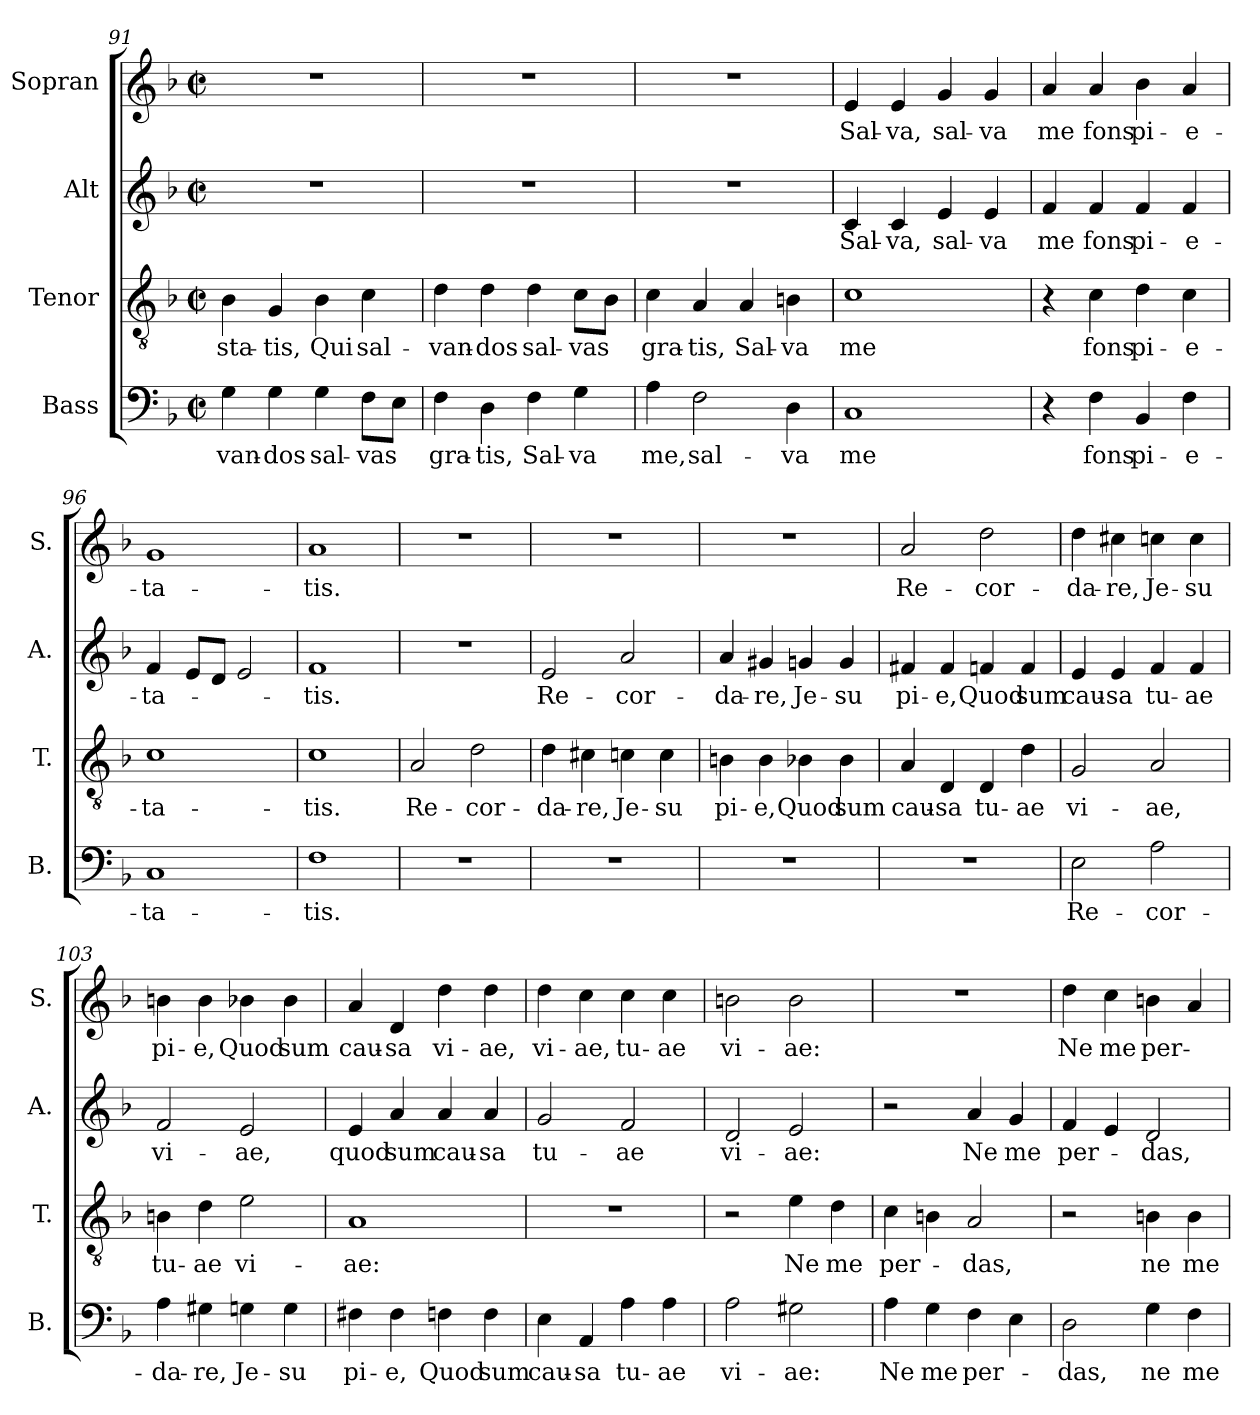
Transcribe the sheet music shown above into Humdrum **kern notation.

**kern	**text	**kern	**text	**kern	**text	**kern	**text
*part4	*part4	*part3	*part3	*part2	*part2	*part1	*part1
*staff4	*staff4	*staff3	*staff3	*staff2	*staff2	*staff1	*staff1
*I"Bass	*	*I"Tenor	*	*I"Alt	*	*I"Sopran	*
*I'B.	*	*I'T.	*	*I'A.	*	*I'S.	*
!!LO:LB:g=z
*clefF4	*	*clefGv2	*	*clefG2	*	*clefG2	*
*k[b-]	*	*k[b-]	*	*k[b-]	*	*k[b-]	*
*M2/2	*	*M2/2	*	*M2/2	*	*M2/2	*
*met(c|)	*	*met(c|)	*	*met(c|)	*	*met(c|)	*
=91	=91	=91	=91	=91	=91	=91	=91
!	!LO:LY:b	!	!LO:LY:b	!	!	!	!
4G\	-van-	4B-\	-sta-	1r	.	1r	.
!	!LO:LY:b	!	!LO:LY:b	!	!	!	!
4G\	-dos	4G/	-tis,	.	.	.	.
!	!LO:LY:b	!	!LO:LY:b	!	!	!	!
4G\	sal-	4B-\	Qui	.	.	.	.
!	!LO:LY:b	!	!LO:LY:b	!	!	!	!
8F\L	-vas	4c\	sal-	.	.	.	.
8E\J	.	.	.	.	.	.	.
=92	=92	=92	=92	=92	=92	=92	=92
!	!LO:LY:b	!	!LO:LY:b	!	!	!	!
4F\	gra-	4d\	-van-	1r	.	1r	.
!	!LO:LY:b	!	!LO:LY:b	!	!	!	!
4D\	-tis,	4d\	-dos	.	.	.	.
!	!LO:LY:b	!	!LO:LY:b	!	!	!	!
4F\	Sal-	4d\	sal-	.	.	.	.
!	!LO:LY:b	!	!LO:LY:b	!	!	!	!
4G\	-va	8c\L	-vas	.	.	.	.
.	.	8B-\J	.	.	.	.	.
=93	=93	=93	=93	=93	=93	=93	=93
!	!LO:LY:b	!	!LO:LY:b	!	!	!	!
4A\	me,	4c\	gra-	1r	.	1r	.
!	!LO:LY:b	!	!LO:LY:b	!	!	!	!
2F\	sal-	4A/	-tis,	.	.	.	.
!	!	!	!LO:LY:b	!	!	!	!
.	.	4A/	Sal-	.	.	.	.
!	!LO:LY:b	!	!LO:LY:b	!	!	!	!
4D\	-va	4Bn\	-va	.	.	.	.
=94	=94	=94	=94	=94	=94	=94	=94
!	!LO:LY:b	!	!LO:LY:b	!	!LO:LY:b	!	!LO:LY:b
1C	me	1c	me	4c/	Sal-	4e/	Sal-
!	!	!	!	!	!LO:LY:b	!	!LO:LY:b
.	.	.	.	4c/	-va,	4e/	-va,
!	!	!	!	!	!LO:LY:b	!	!LO:LY:b
.	.	.	.	4e/	sal-	4g/	sal-
!	!	!	!	!	!LO:LY:b	!	!LO:LY:b
.	.	.	.	4e/	-va	4g/	-va
=95	=95	=95	=95	=95	=95	=95	=95
!	!	!	!	!	!LO:LY:b	!	!LO:LY:b
4r	.	4r	.	4f/	me	4a/	me
!	!LO:LY:b	!	!LO:LY:b	!	!LO:LY:b	!	!LO:LY:b
4F\	fons	4c\	fons	4f/	fons	4a/	fons
!	!LO:LY:b	!	!LO:LY:b	!	!LO:LY:b	!	!LO:LY:b
4BB-/	pi-	4d\	pi-	4f/	pi-	4b-\	pi-
!	!LO:LY:b	!	!LO:LY:b	!	!LO:LY:b	!	!LO:LY:b
4F\	-e-	4c\	-e-	4f/	-e-	4a/	-e-
=96	=96	=96	=96	=96	=96	=96	=96
!	!LO:LY:b	!	!LO:LY:b	!	!LO:LY:b	!	!LO:LY:b
1C	-ta-	1c	-ta-	4f/	-ta-	1g	-ta-
.	.	.	.	8e/L	.	.	.
.	.	.	.	8d/J	.	.	.
.	.	.	.	2e/	.	.	.
=97	=97	=97	=97	=97	=97	=97	=97
!	!LO:LY:b	!	!LO:LY:b	!	!LO:LY:b	!	!LO:LY:b
1F	-tis.	1c	-tis.	1f	-tis.	1a	-tis.
=98	=98	=98	=98	=98	=98	=98	=98
!	!	!	!LO:LY:b	!	!	!	!
1r	.	2A/	Re-	1r	.	1r	.
!	!	!	!LO:LY:b	!	!	!	!
.	.	2d\	-cor-	.	.	.	.
=99	=99	=99	=99	=99	=99	=99	=99
!	!	!	!LO:LY:b	!	!LO:LY:b	!	!
1r	.	4d\	-da-	2e/	Re-	1r	.
!	!	!	!LO:LY:b	!	!	!	!
.	.	4c#X\	-re,	.	.	.	.
!	!	!	!LO:LY:b	!	!LO:LY:b	!	!
.	.	4cn\	Je-	2a/	-cor-	.	.
!	!	!	!LO:LY:b	!	!	!	!
.	.	4c\	-su	.	.	.	.
!!LO:PB:g=z
=100	=100	=100	=100	=100	=100	=100	=100
!	!	!	!LO:LY:b	!	!LO:LY:b	!	!
1r	.	4Bn\	pi-	4a/	-da-	1r	.
!	!	!	!LO:LY:b	!	!LO:LY:b	!	!
.	.	4B\	-e,	4g#X/	-re,	.	.
!	!	!	!LO:LY:b	!	!LO:LY:b	!	!
.	.	4B-X\	Quod	4gn/	Je-	.	.
!	!	!	!LO:LY:b	!	!LO:LY:b	!	!
.	.	4B-\	sum	4g/	-su	.	.
=101	=101	=101	=101	=101	=101	=101	=101
!	!	!	!LO:LY:b	!	!LO:LY:b	!	!LO:LY:b
1r	.	4A/	cau-	4f#X/	pi-	2a/	-Re-
!	!	!	!LO:LY:b	!	!LO:LY:b	!	!
.	.	4D/	-sa	4f#/	-e,	.	.
!	!	!	!LO:LY:b	!	!LO:LY:b	!	!LO:LY:b
.	.	4D/	tu-	4fn/	Quod	2dd\	-cor-
!	!	!	!LO:LY:b	!	!LO:LY:b	!	!
.	.	4d\	-ae	4f/	sum	.	.
=102	=102	=102	=102	=102	=102	=102	=102
!	!LO:LY:b	!	!LO:LY:b	!	!LO:LY:b	!	!LO:LY:b
2E\	Re-	2G/	vi-	4e/	cau-	4dd\	-da-
!	!	!	!	!	!LO:LY:b	!	!LO:LY:b
.	.	.	.	4e/	-sa	4cc#X\	-re,
!	!LO:LY:b	!	!LO:LY:b	!	!LO:LY:b	!	!LO:LY:b
2A\	-cor-	2A/	-ae,	4f/	tu-	4ccn\	Je-
!	!	!	!	!	!LO:LY:b	!	!LO:LY:b
.	.	.	.	4f/	-ae	4cc\	-su
=103	=103	=103	=103	=103	=103	=103	=103
!	!LO:LY:b	!	!LO:LY:b	!	!LO:LY:b	!	!LO:LY:b
4A\	-da-	4Bn\	tu-	2f/	vi-	4bn\	pi-
!	!LO:LY:b	!	!LO:LY:b	!	!	!	!LO:LY:b
4G#X\	-re,	4d\	-ae	.	.	4b\	-e,
!	!LO:LY:b	!	!LO:LY:b	!	!LO:LY:b	!	!LO:LY:b
4Gn\	Je-	2e\	vi-	2e/	-ae,	4b-X\	Quod
!	!LO:LY:b	!	!	!	!	!	!LO:LY:b
4G\	-su	.	.	.	.	4b-\	sum
=104	=104	=104	=104	=104	=104	=104	=104
!	!LO:LY:b	!	!LO:LY:b	!	!LO:LY:b	!	!LO:LY:b
4F#X\	pi-	1A	-ae:	4e/	quod	4a/	cau-
!	!LO:LY:b	!	!	!	!LO:LY:b	!	!LO:LY:b
4F#\	-e,	.	.	4a/	sum	4d/	-sa
!	!LO:LY:b	!	!	!	!LO:LY:b	!	!LO:LY:b
4Fn\	Quod	.	.	4a/	cau-	4dd\	vi-
!	!LO:LY:b	!	!	!	!LO:LY:b	!	!LO:LY:b
4F\	sum	.	.	4a/	-sa	4dd\	-ae,
=105	=105	=105	=105	=105	=105	=105	=105
!	!LO:LY:b	!	!	!	!LO:LY:b	!	!LO:LY:b
4E\	cau-	1r	.	2g/	tu-	4dd\	vi-
!	!LO:LY:b	!	!	!	!	!	!LO:LY:b
4AA/	-sa	.	.	.	.	4cc\	-ae,
!	!LO:LY:b	!	!	!	!LO:LY:b	!	!LO:LY:b
4A\	tu-	.	.	2f/	-ae	4cc\	tu-
!	!LO:LY:b	!	!	!	!	!	!LO:LY:b
4A\	-ae	.	.	.	.	4cc\	-ae
=106	=106	=106	=106	=106	=106	=106	=106
!	!LO:LY:b	!	!	!	!LO:LY:b	!	!LO:LY:b
2A\	vi-	2r	.	2d/	vi-	2bn\	vi-
!	!LO:LY:b	!	!LO:LY:b	!	!LO:LY:b	!	!LO:LY:b
2G#X\	-ae:	4e\	Ne	2e/	-ae:	2b\	-ae:
!	!	!	!LO:LY:b	!	!	!	!
.	.	4d\	me	.	.	.	.
!!LO:LB:g=z
=107	=107	=107	=107	=107	=107	=107	=107
!	!LO:LY:b	!	!LO:LY:b	!	!	!	!
4A\	Ne	4c\	per-	2r	.	1r	.
!	!LO:LY:b	!	!	!	!	!	!
4G\	me	4Bn\	.	.	.	.	.
!	!LO:LY:b	!	!LO:LY:b	!	!LO:LY:b	!	!
4F\	per-	2A/	-das,	4a/	Ne	.	.
!	!	!	!	!	!LO:LY:b	!	!
4E\	.	.	.	4g/	me	.	.
=108	=108	=108	=108	=108	=108	=108	=108
!	!LO:LY:b	!	!	!	!LO:LY:b	!	!LO:LY:b
2D\	-das,	2r	.	4f/	per-	4dd\	Ne
!	!	!	!	!	!	!	!LO:LY:b
.	.	.	.	4e/	.	4cc\	me
!	!LO:LY:b	!	!LO:LY:b	!	!LO:LY:b	!	!LO:LY:b
4G\	ne	4Bn\	ne	2d/	-das,	4bn\	per-
!	!LO:LY:b	!	!LO:LY:b	!	!	!	!
4F\	me	4B\	me	.	.	4a/	.
=	=	=	=	=	=	=	=
*-	*-	*-	*-	*-	*-	*-	*-
